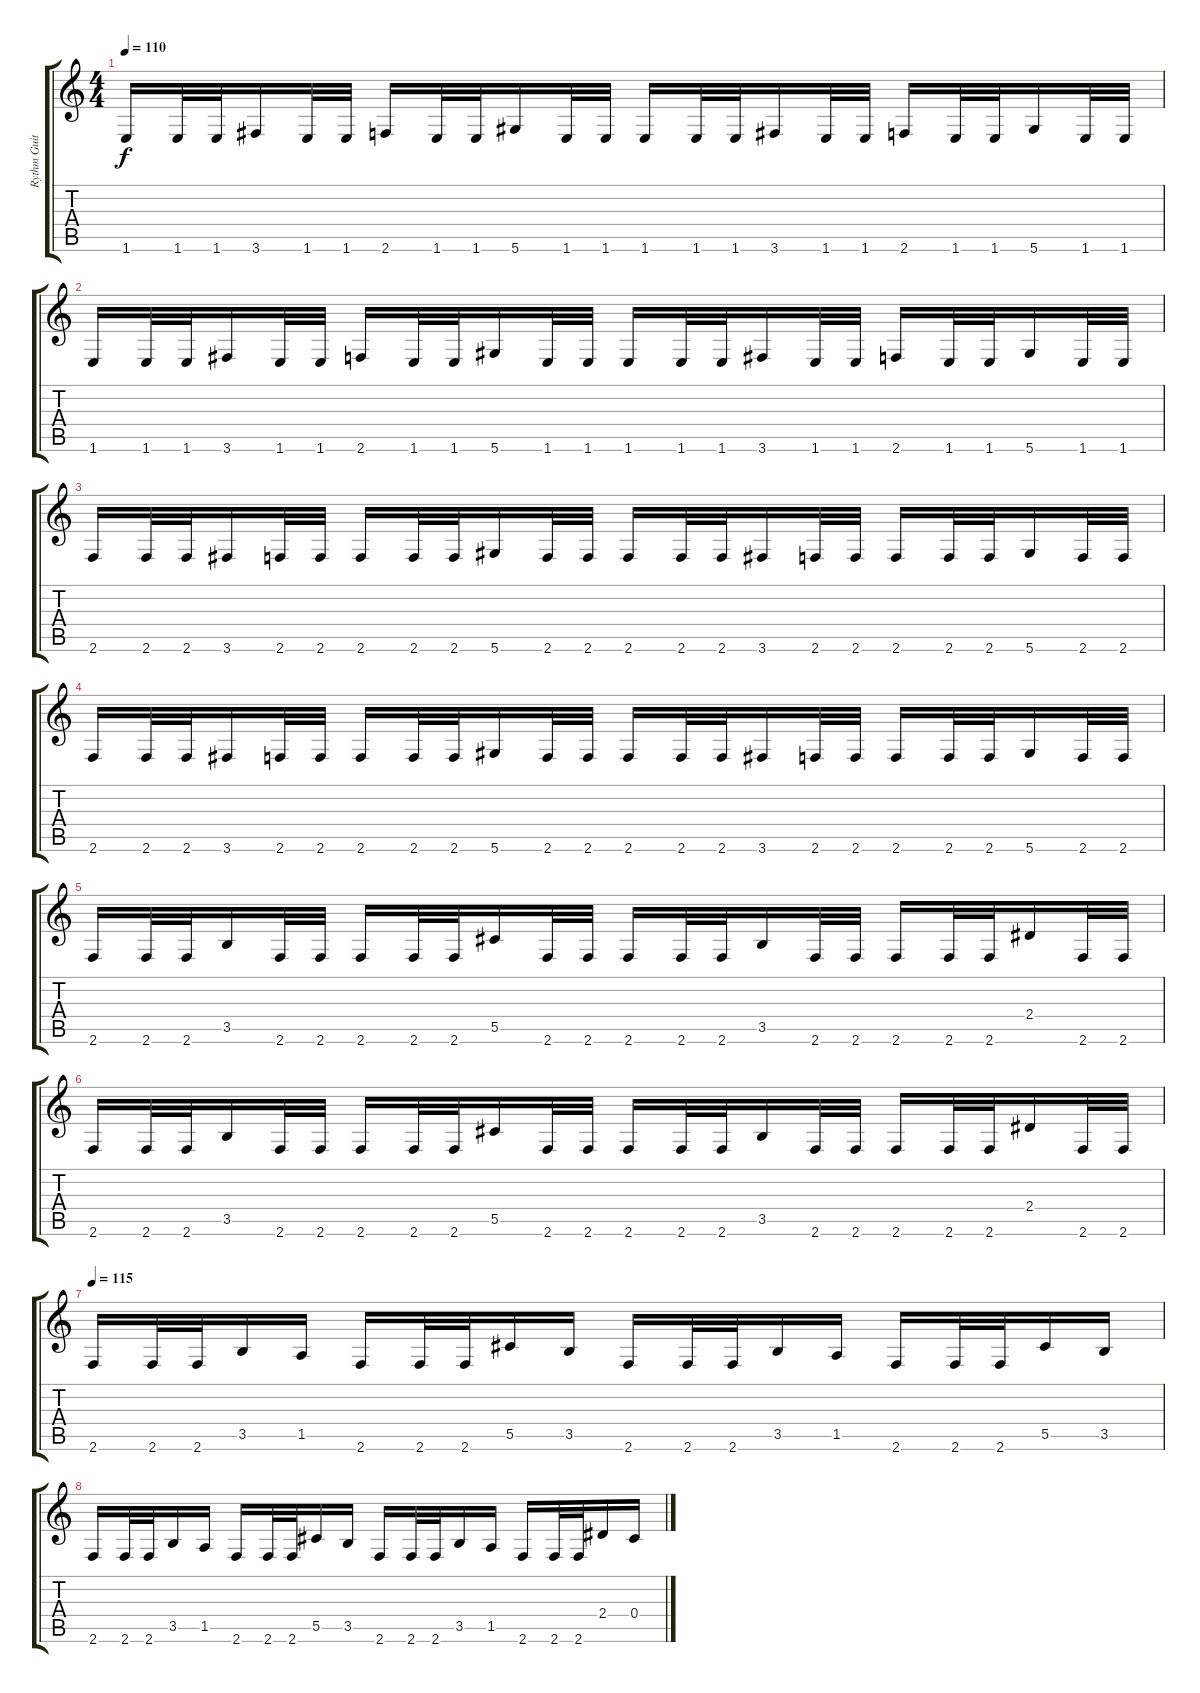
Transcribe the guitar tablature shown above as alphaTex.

\track ("Rythm Guitar" "Rythm Guit") {instrument overdrivenguitar}
\staff {score tabs}
\tuning (Eb4 Bb3 Gb3 Db3 Ab2 Eb2) {hide}
\ts (4 4)
\tempo 110
\clef g2
\ks c
1.6.16{dy f} 1.6.32 1.6.32 3.6.16 1.6.32 1.6.32 2.6.16 1.6.32 1.6.32 5.6.16 1.6.32 1.6.32 1.6.16 1.6.32 1.6.32 3.6.16 1.6.32 1.6.32 2.6.16 1.6.32 1.6.32 5.6.16 1.6.32 1.6.32 |
1.6.16 1.6.32 1.6.32 3.6.16 1.6.32 1.6.32 2.6.16 1.6.32 1.6.32 5.6.16 1.6.32 1.6.32 1.6.16 1.6.32 1.6.32 3.6.16 1.6.32 1.6.32 2.6.16 1.6.32 1.6.32 5.6.16 1.6.32 1.6.32 |
2.6.16 2.6.32 2.6.32 3.6.16 2.6.32 2.6.32 2.6.16 2.6.32 2.6.32 5.6.16 2.6.32 2.6.32 2.6.16 2.6.32 2.6.32 3.6.16 2.6.32 2.6.32 2.6.16 2.6.32 2.6.32 5.6.16 2.6.32 2.6.32 |
2.6.16 2.6.32 2.6.32 3.6.16 2.6.32 2.6.32 2.6.16 2.6.32 2.6.32 5.6.16 2.6.32 2.6.32 2.6.16 2.6.32 2.6.32 3.6.16 2.6.32 2.6.32 2.6.16 2.6.32 2.6.32 5.6.16 2.6.32 2.6.32 |
2.6.16 2.6.32 2.6.32 3.5.16 2.6.32 2.6.32 2.6.16 2.6.32 2.6.32 5.5.16 2.6.32 2.6.32 2.6.16 2.6.32 2.6.32 3.5.16 2.6.32 2.6.32 2.6.16 2.6.32 2.6.32 2.4.16 2.6.32 2.6.32 |
2.6.16 2.6.32 2.6.32 3.5.16 2.6.32 2.6.32 2.6.16 2.6.32 2.6.32 5.5.16 2.6.32 2.6.32 2.6.16 2.6.32 2.6.32 3.5.16 2.6.32 2.6.32 2.6.16 2.6.32 2.6.32 2.4.16 2.6.32 2.6.32 |
\tempo 115
2.6.16 2.6.32 2.6.32 3.5.16 1.5.16 2.6.16 2.6.32 2.6.32 5.5.16 3.5.16 2.6.16 2.6.32 2.6.32 3.5.16 1.5.16 2.6.16 2.6.32 2.6.32 5.5.16 3.5.16 |
2.6.16 2.6.32 2.6.32 3.5.16 1.5.16 2.6.16 2.6.32 2.6.32 5.5.16 3.5.16 2.6.16 2.6.32 2.6.32 3.5.16 1.5.16 2.6.16 2.6.32 2.6.32 2.4.16 0.4.16
